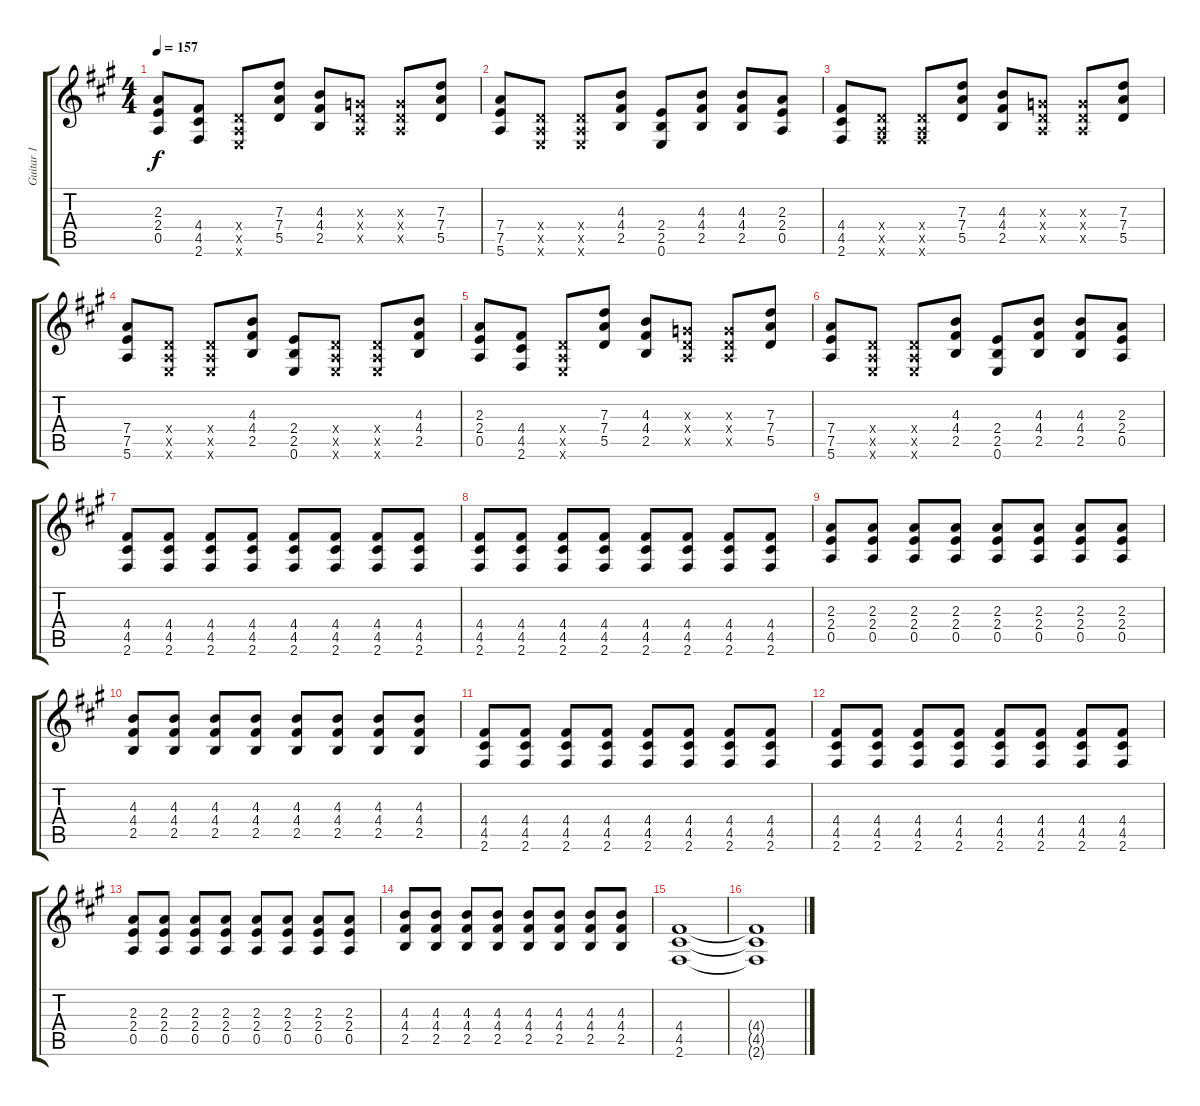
\track ("Guitar 1" "Guitar 1") {instrument distortionguitar}
\staff {score tabs}
\tuning (E4 B3 G3 D3 A2 E2) {hide}
\ts (4 4)
\tempo 157
\clef g2
\ks f#minor
(2.3 2.4 0.5).8{dy f} (4.4 4.5 2.6).8 (0.4{x} 0.5{x} 0.6{x}).8 (7.3 7.4 5.5).8 (4.3 4.4 2.5).8 (0.3{x} 0.4{x} 0.5{x}).8 (0.3{x} 0.4{x} 0.5{x}).8 (7.3 7.4 5.5).8 |
(7.4 7.5 5.6).8 (0.4{x} 0.5{x} 0.6{x}).8 (0.4{x} 0.5{x} 0.6{x}).8 (4.3 4.4 2.5).8 (2.4 2.5 0.6).8 (4.3 4.4 2.5).8 (4.3 4.4 2.5).8 (2.3 2.4 0.5).8 |
(4.4 4.5 2.6).8 (0.4{x} 0.5{x} 2.6{x}).8 (0.4{x} 0.5{x} 2.6{x}).8 (7.3 7.4 5.5).8 (4.3 4.4 2.5).8 (0.3{x} 0.4{x} 0.5{x}).8 (0.3{x} 0.4{x} 0.5{x}).8 (7.3 7.4 5.5).8 |
(7.4 7.5 5.6).8 (0.4{x} 0.5{x} 0.6{x}).8 (0.4{x} 0.5{x} 0.6{x}).8 (4.3 4.4 2.5).8 (2.4 2.5 0.6).8 (0.4{x} 0.5{x} 0.6{x}).8 (0.4{x} 0.5{x} 0.6{x}).8 (4.3 4.4 2.5).8 |
(2.3 2.4 0.5).8 (4.4 4.5 2.6).8 (0.4{x} 0.5{x} 0.6{x}).8 (7.3 7.4 5.5).8 (4.3 4.4 2.5).8 (0.3{x} 0.4{x} 0.5{x}).8 (0.3{x} 0.4{x} 0.5{x}).8 (7.3 7.4 5.5).8 |
(7.4 7.5 5.6).8 (0.4{x} 0.5{x} 0.6{x}).8 (0.4{x} 0.5{x} 0.6{x}).8 (4.3 4.4 2.5).8 (2.4 2.5 0.6).8 (4.3 4.4 2.5).8 (4.3 4.4 2.5).8 (2.3 2.4 0.5).8 |
(4.4 4.5 2.6).8 (4.4 4.5 2.6).8 (4.4 4.5 2.6).8 (4.4 4.5 2.6).8 (4.4 4.5 2.6).8 (4.4 4.5 2.6).8 (4.4 4.5 2.6).8 (4.4 4.5 2.6).8 |
(4.4 4.5 2.6).8 (4.4 4.5 2.6).8 (4.4 4.5 2.6).8 (4.4 4.5 2.6).8 (4.4 4.5 2.6).8 (4.4 4.5 2.6).8 (4.4 4.5 2.6).8 (4.4 4.5 2.6).8 |
(2.3 2.4 0.5).8 (2.3 2.4 0.5).8 (2.3 2.4 0.5).8 (2.3 2.4 0.5).8 (2.3 2.4 0.5).8 (2.3 2.4 0.5).8 (2.3 2.4 0.5).8 (2.3 2.4 0.5).8 |
(4.3 4.4 2.5).8 (4.3 4.4 2.5).8 (4.3 4.4 2.5).8 (4.3 4.4 2.5).8 (4.3 4.4 2.5).8 (4.3 4.4 2.5).8 (4.3 4.4 2.5).8 (4.3 4.4 2.5).8 |
(4.4 4.5 2.6).8 (4.4 4.5 2.6).8 (4.4 4.5 2.6).8 (4.4 4.5 2.6).8 (4.4 4.5 2.6).8 (4.4 4.5 2.6).8 (4.4 4.5 2.6).8 (4.4 4.5 2.6).8 |
(4.4 4.5 2.6).8 (4.4 4.5 2.6).8 (4.4 4.5 2.6).8 (4.4 4.5 2.6).8 (4.4 4.5 2.6).8 (4.4 4.5 2.6).8 (4.4 4.5 2.6).8 (4.4 4.5 2.6).8 |
(2.3 2.4 0.5).8 (2.3 2.4 0.5).8 (2.3 2.4 0.5).8 (2.3 2.4 0.5).8 (2.3 2.4 0.5).8 (2.3 2.4 0.5).8 (2.3 2.4 0.5).8 (2.3 2.4 0.5).8 |
(4.3 4.4 2.5).8 (4.3 4.4 2.5).8 (4.3 4.4 2.5).8 (4.3 4.4 2.5).8 (4.3 4.4 2.5).8 (4.3 4.4 2.5).8 (4.3 4.4 2.5).8 (4.3 4.4 2.5).8 |
(4.4 4.5 2.6).1 |
(4.4{t} 4.5{t} 2.6{t}).1
